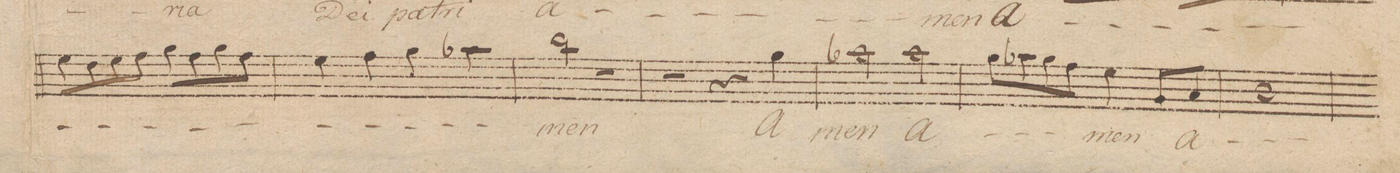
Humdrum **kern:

**kern	**text	**dynam
*I"Alto Solo	*	*
*clefC3	*	*
*k[]	*	*
*met(c)	*	*
*M4/4	*	*
8f\L	.	.
8e\	.	.
8f\	.	.
8g\J	.	.
8a\L	.	.
8g\	.	.
8a\	.	.
8g\J	.	.
=76	=76	=76
4f\	.	.
4g\	.	.
4a\	.	.
4b-X\	.	.
=77	=77	=77
2cc\	-men	.
2r	.	.
=78	=78	=78
2r	.	.
4r	.	.
4a\	a-	.
=79	=79	=79
2b-X\	-men	.
2b-\	a-	.
=80	=80	=80
8a\L	.	.
8b-X\	.	.
8a\	.	.
8g\J	.	.
4g\	-men	.
8A/L	.	.
8B/J	a-	.
=81	=81	=81
1c	.	.
=82	=82	=82
*-	*-	*-
